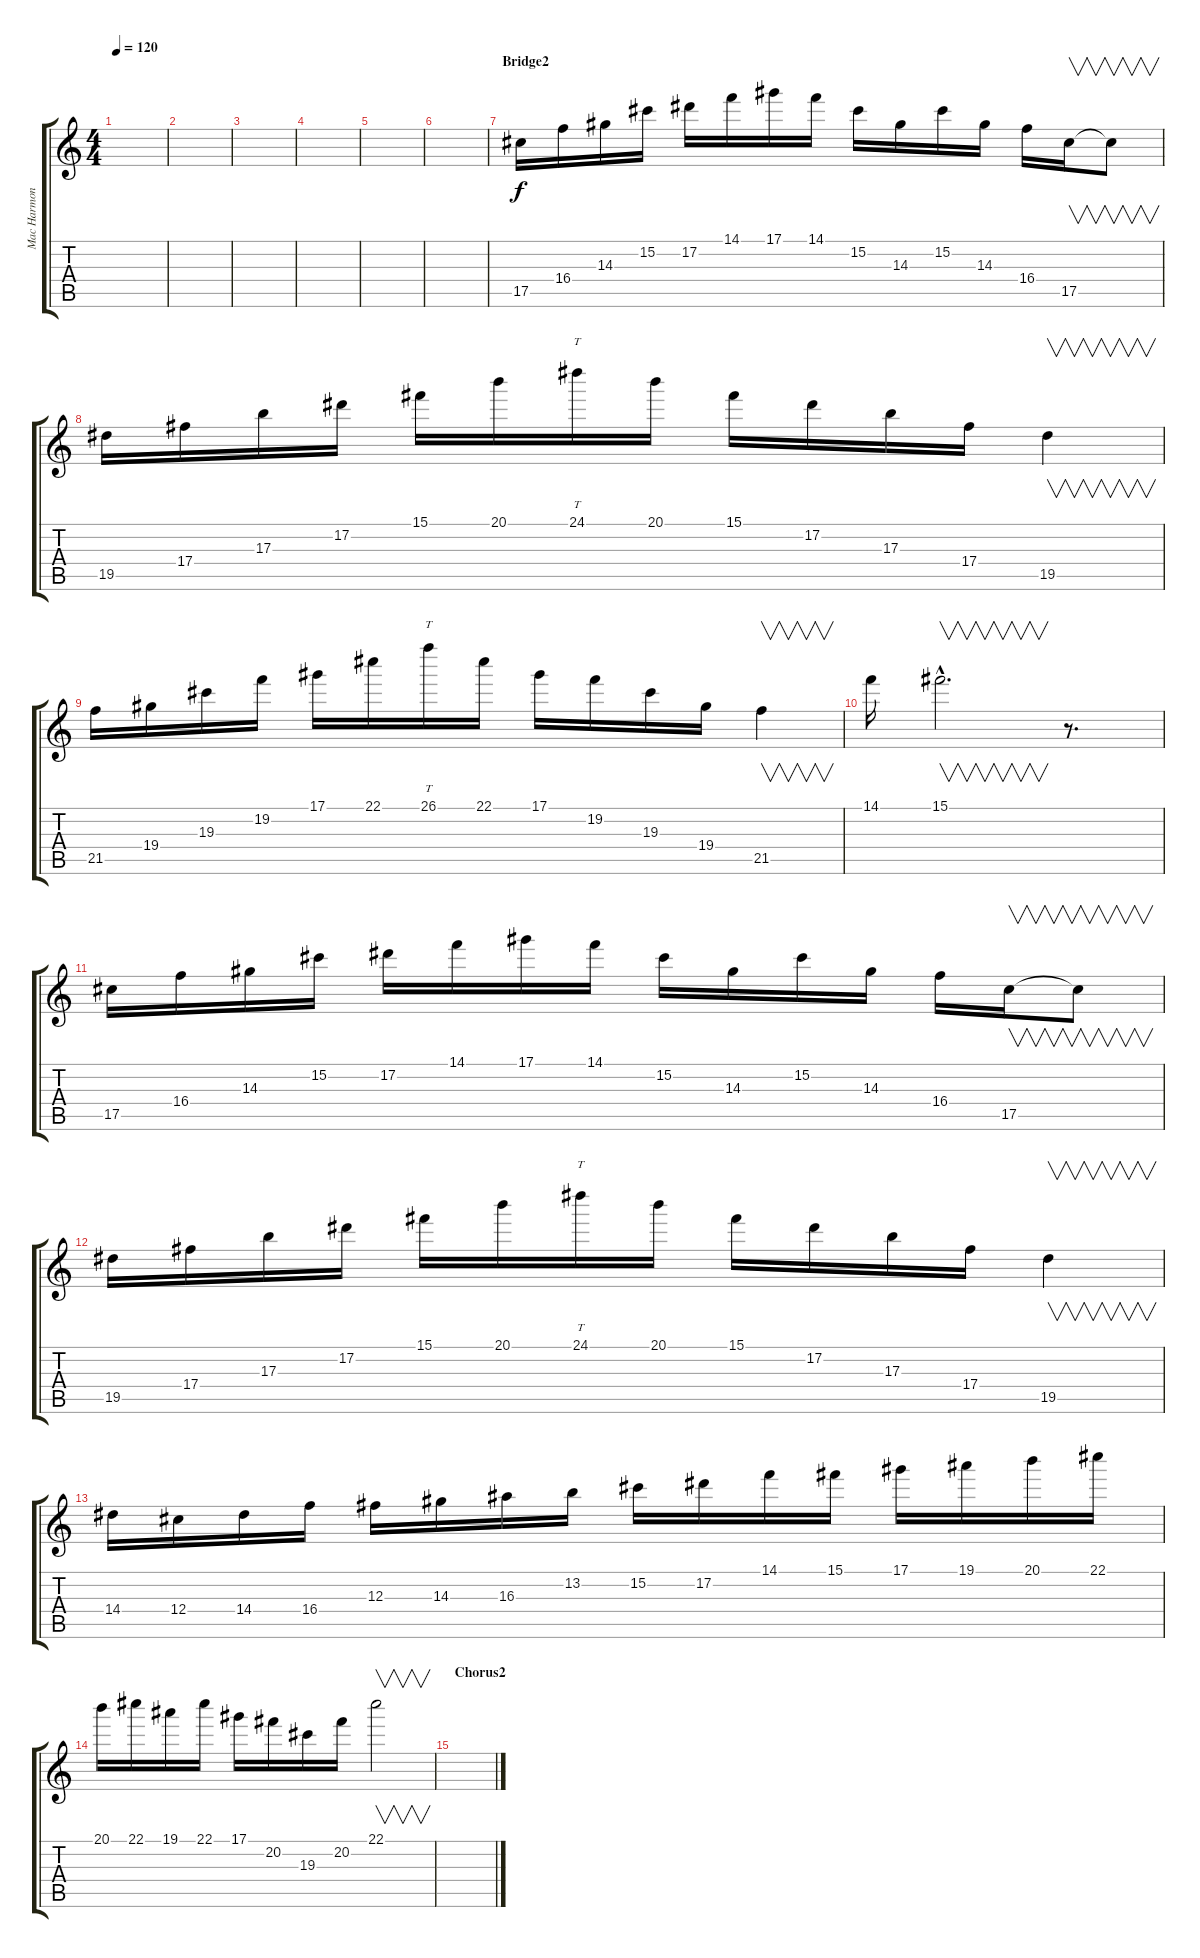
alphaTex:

\track ("Mac Harmony fills" "Mac Harmon") {instrument overdrivenguitar}
\staff {score tabs}
\tuning (Eb4 Bb3 Gb3 Db3 Ab2 Eb2) {hide}
\ts (4 4)
\tempo 120
\clef g2
\ks c
|
|
|
|
|
|
\section ("" "Bridge2")
17.5.16{volume 14 balance 3} 16.4.16 14.3.16 15.2.16 17.2.16 14.1.16 17.1.16 14.1.16 15.2.16 14.3.16 15.2.16 14.3.16 16.4.16 17.5.16{v} 17.5{t}.8{v} |
19.5.16 17.4.16 17.3.16 17.2.16 15.1.16 20.1.16 24.1.16{tt} 20.1.16 15.1.16 17.2.16 17.3.16 17.4.16 19.5.4{v} |
21.5.16 19.4.16 19.3.16 19.2.16 17.1.16 22.1.16 26.1.16{tt} 22.1.16 17.1.16 19.2.16 19.3.16 19.4.16 21.5.4{v} |
14.1.16 15.1{hac}.2{v d} r.8{d} |
17.5.16 16.4.16 14.3.16 15.2.16 17.2.16 14.1.16 17.1.16 14.1.16 15.2.16 14.3.16 15.2.16 14.3.16 16.4.16 17.5.16{v} 17.5{t}.8{v} |
19.5.16 17.4.16 17.3.16 17.2.16 15.1.16 20.1.16 24.1.16{tt} 20.1.16 15.1.16 17.2.16 17.3.16 17.4.16 19.5.4{v} |
14.4.16 12.4.16 14.4.16 16.4.16 12.3.16 14.3.16 16.3.16 13.2.16 15.2.16 17.2.16 14.1.16 15.1.16 17.1.16 19.1.16 20.1.16 22.1.16 |
20.1.16 22.1.16 19.1.16 22.1.16 17.1.16 20.2.16 19.3.16 20.2.16 22.1.2{v} |
\section ("" "Chorus2")
